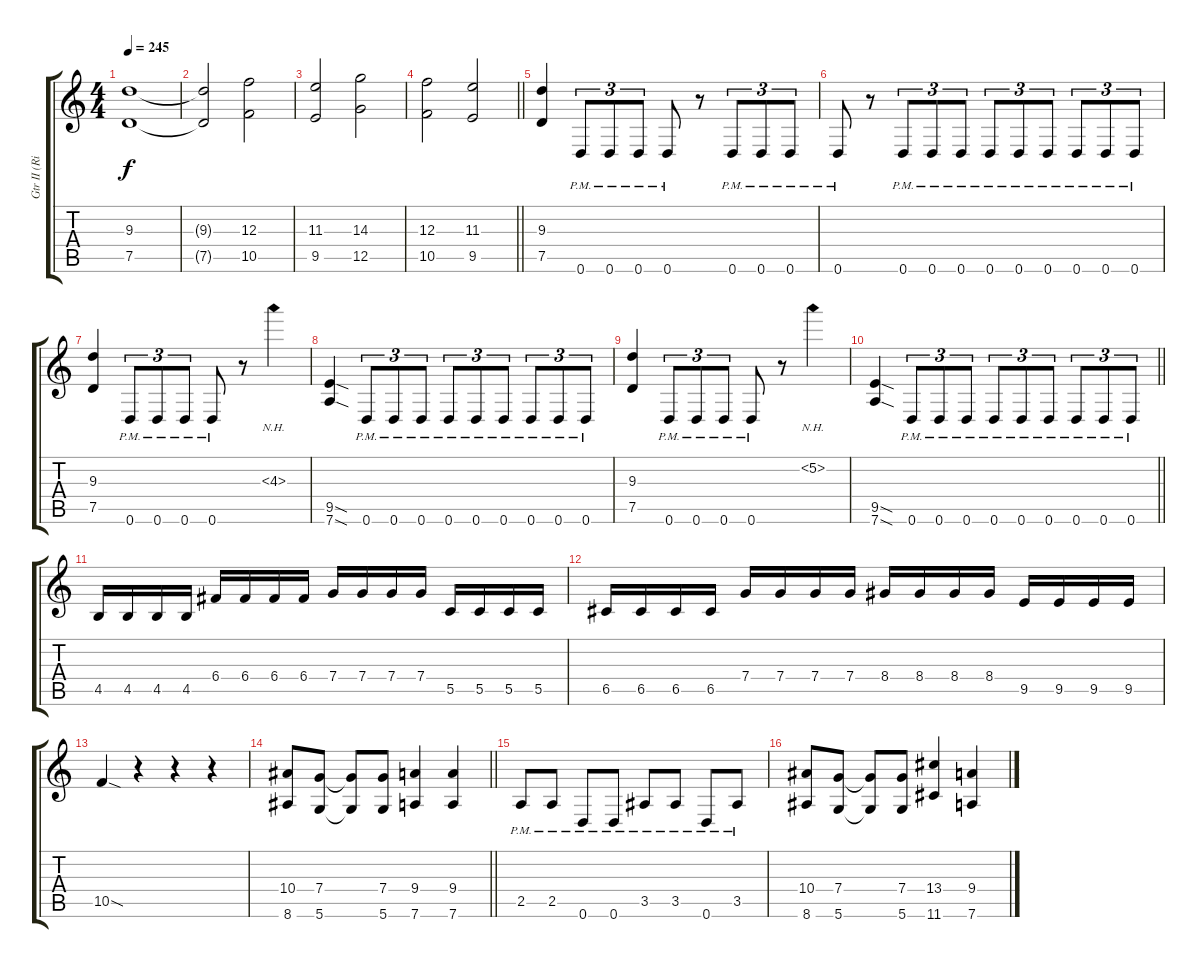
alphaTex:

\track ("Gtr II (Right)" "Gtr II (Ri") {instrument distortionguitar}
\staff {score tabs}
\tuning (D4 A3 F3 C3 G2 D2) {hide}
\ts (4 4)
\tempo 245
\clef g2
\ks c
(9.3 7.5).1{dy f} |
(9.3{t} 7.5{t}).2 (12.3 10.5).2 |
(11.3 9.5).2 (14.3 12.5).2 |
\barLineRight lightlight
(12.3 10.5).2 (11.3 9.5).2 |
(9.3 7.5).4 0.6{pm}.8{tu (3 2)} 0.6{pm}.8{tu (3 2)} 0.6{pm}.8{tu (3 2)} 0.6{pm}.8 r.8 0.6{pm}.8{tu (3 2)} 0.6{pm}.8{tu (3 2)} 0.6{pm}.8{tu (3 2)} |
0.6{pm}.8 r.8 0.6{pm}.8{tu (3 2)} 0.6{pm}.8{tu (3 2)} 0.6{pm}.8{tu (3 2)} 0.6{pm}.8{tu (3 2)} 0.6{pm}.8{tu (3 2)} 0.6{pm}.8{tu (3 2)} 0.6{pm}.8{tu (3 2)} 0.6{pm}.8{tu (3 2)} 0.6{pm}.8{tu (3 2)} |
(9.3 7.5).4 0.6{pm}.8{tu (3 2)} 0.6{pm}.8{tu (3 2)} 0.6{pm}.8{tu (3 2)} 0.6{pm}.8 r.8 4.3{nh}.4 |
(9.5{sod} 7.6{sod}).4 0.6{pm}.8{tu (3 2)} 0.6{pm}.8{tu (3 2)} 0.6{pm}.8{tu (3 2)} 0.6{pm}.8{tu (3 2)} 0.6{pm}.8{tu (3 2)} 0.6{pm}.8{tu (3 2)} 0.6{pm}.8{tu (3 2)} 0.6{pm}.8{tu (3 2)} 0.6{pm}.8{tu (3 2)} |
(9.3 7.5).4 0.6{pm}.8{tu (3 2)} 0.6{pm}.8{tu (3 2)} 0.6{pm}.8{tu (3 2)} 0.6{pm}.8 r.8 5.2{nh}.4 |
\barLineRight lightlight
(9.5{sod} 7.6{sod}).4 0.6{pm}.8{tu (3 2)} 0.6{pm}.8{tu (3 2)} 0.6{pm}.8{tu (3 2)} 0.6{pm}.8{tu (3 2)} 0.6{pm}.8{tu (3 2)} 0.6{pm}.8{tu (3 2)} 0.6{pm}.8{tu (3 2)} 0.6{pm}.8{tu (3 2)} 0.6{pm}.8{tu (3 2)} |
4.5.16 4.5.16 4.5.16 4.5.16 6.4.16 6.4.16 6.4.16 6.4.16 7.4.16 7.4.16 7.4.16 7.4.16 5.5.16 5.5.16 5.5.16 5.5.16 |
6.5.16 6.5.16 6.5.16 6.5.16 7.4.16 7.4.16 7.4.16 7.4.16 8.4.16 8.4.16 8.4.16 8.4.16 9.5.16 9.5.16 9.5.16 9.5.16 |
10.5{sod}.4 r.4 r.4 r.4 |
\barLineRight lightlight
(10.4 8.6).8 (7.4 5.6).8 (7.4{t} 5.6{t}).8 (7.4 5.6).8 (9.4 7.6).4 (9.4 7.6).4 |
2.5{pm}.8 2.5{pm}.8 0.6{pm}.8 0.6{pm}.8 3.5{pm}.8 3.5{pm}.8 0.6{pm}.8 3.5{pm}.8 |
(10.4 8.6).8 (7.4 5.6).8 (7.4{t} 5.6{t}).8 (7.4 5.6).8 (13.4 11.6).4 (9.4 7.6).4
